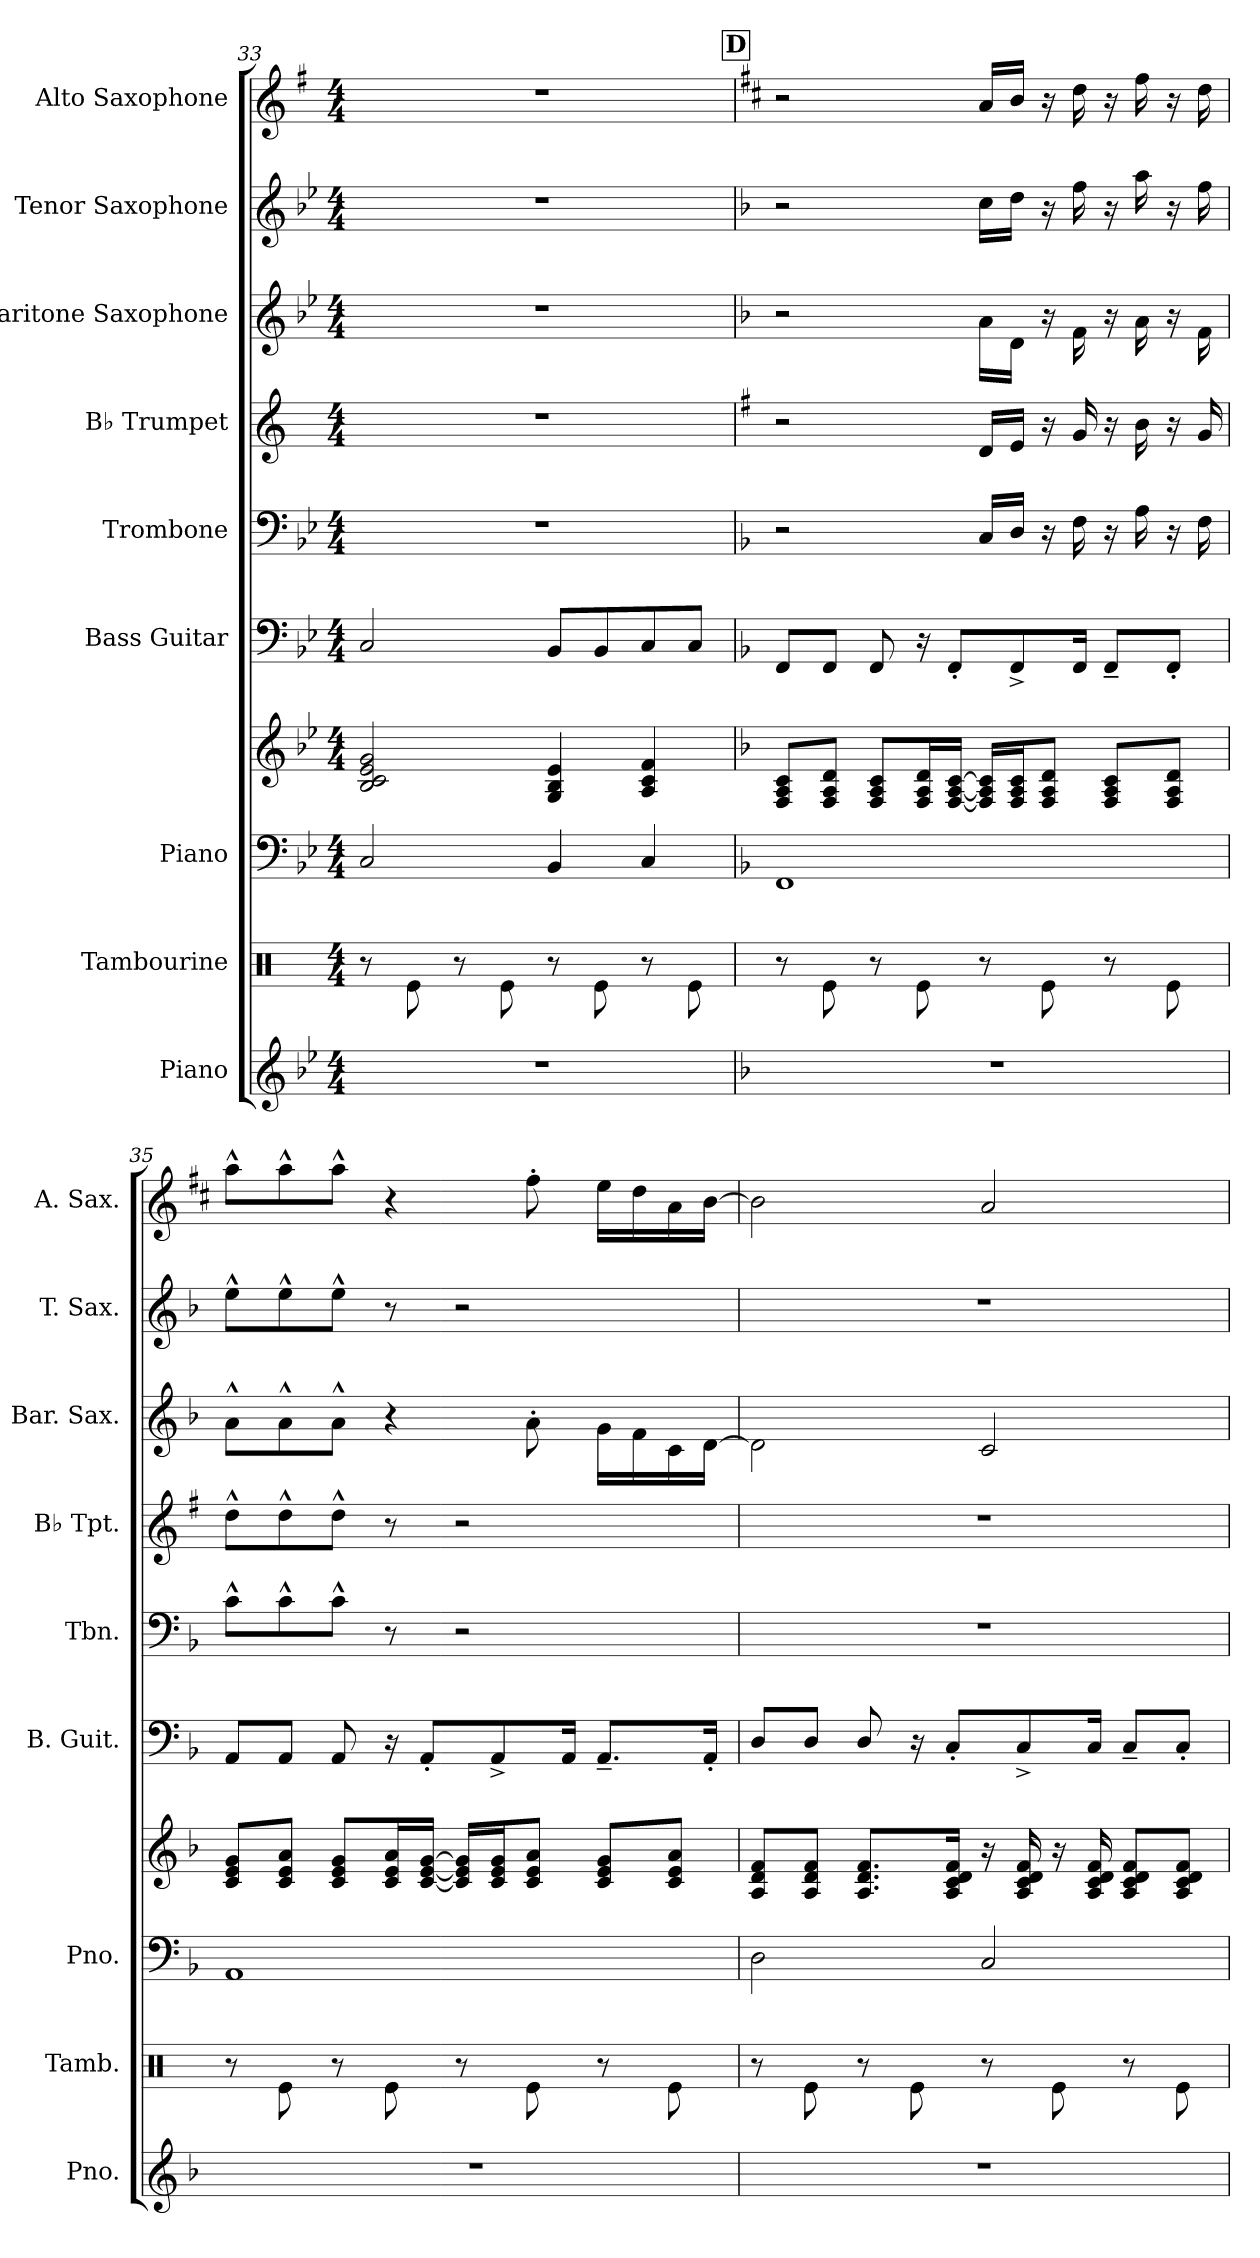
**kern	**kern	**kern	**kern	**kern	**kern	**kern	**kern	**kern	**kern
*part9	*part8	*part7	*part7	*part6	*part5	*part4	*part3	*part2	*part1
*staff10	*staff9	*staff8	*staff7	*staff6	*staff5	*staff4	*staff3	*staff2	*staff1
*I"Piano	*I"Tambourine	*I"Piano	*	*I"Bass Guitar	*I"Trombone	*I"B♭ Trumpet	*I"Baritone Saxophone	*I"Tenor Saxophone	*I"Alto Saxophone
*I'Pno.	*I'Tamb.	*I'Pno.	*	*I'B. Guit.	*I'Tbn.	*I'B♭ Tpt.	*I'Bar. Sax.	*I'T. Sax.	*I'A. Sax.
*clefG2	*clefX	*clefF4	*clefG2	*clefF4	*clefF4	*clefG2	*clefG2	*clefG2	*clefG2
*	*	*	*	*ITrd7c12	*	*ITrd1c2	*ITrd12c21	*ITrd8c14	*ITrd5c9
*k[b-e-]	*k[]	*k[b-e-]	*k[b-e-]	*k[b-e-]	*k[b-e-]	*k[b-e-]	*k[b-e-]	*k[b-e-]	*k[b-e-]
*M4/4	*M4/4	*M4/4	*M4/4	*M4/4	*M4/4	*M4/4	*M4/4	*M4/4	*M4/4
=33	=33	=33	=33	=33	=33	=33	=33	=33	=33
1r	8r	2C/	2B-/ 2c/ 2e-/ 2g/	2CC/	1r	1r	1r	1r	1r
.	8Re\	.	.	.	.	.	.	.	.
.	8r	.	.	.	.	.	.	.	.
.	8Re\	.	.	.	.	.	.	.	.
.	8r	4BB-/	4G/ 4B-/ 4e-/	8BBB-/L	.	.	.	.	.
.	8Re\	.	.	8BBB-/	.	.	.	.	.
.	8r	4C/	4A/ 4c/ 4f/	8CC/	.	.	.	.	.
.	8Re\	.	.	8CC/J	.	.	.	.	.
!!LO:REH:place=s1:a:B:fs=14:t=D
=34	=34	=34	=34	=34	=34	=34	=34	=34	=34
*k[b-]	*	*k[b-]	*k[b-]	*k[b-]	*k[b-]	*k[b-]	*k[b-]	*k[b-]	*k[b-]
1r	8r	1FF	8F/ 8A/ 8c/L	8FFF/L	2r	2r	2r	2r	2r
.	8Re\	.	8F/ 8A/ 8d/J	8FFF/J	.	.	.	.	.
.	8r	.	8F/ 8A/ 8c/L	8FFF/	.	.	.	.	.
.	8Re\	.	16F/ 16A/ 16d/L	16r	.	.	.	.	.
.	.	.	[16F/ [16A/ [16c/JJ	8FFF'/L	.	.	.	.	.
.	8r	.	16F/] 16A/] 16c/]LL	.	16C/LL	16c/LL	16A\LL	16c\LL	16c/LL
.	.	.	16F/ 16A/ 16c/J	8FFF^/	16D/JJ	16d/JJ	16D\JJ	16d\JJ	16d/JJ
.	8Re\	.	8F/ 8A/ 8d/J	.	16r	16r	16r	16r	16r
.	.	.	.	16FFF/Jk	16F\	16f/	16F\	16f\	16f\
.	8r	.	8F/ 8A/ 8c/L	8FFF~/L	16r	16r	16r	16r	16r
.	.	.	.	.	16A\	16a\	16A\	16a\	16a\
.	8Re\	.	8F/ 8A/ 8d/J	8FFF'/J	16r	16r	16r	16r	16r
.	.	.	.	.	16F\	16f/	16F\	16f\	16f\
!!LO:PB:g=z
=35	=35	=35	=35	=35	=35	=35	=35	=35	=35
1r	8r	1AA	8c/ 8e/ 8g/L	8AAA/L	8c^^\L	8cc^^\L	8A^^\L	8e^^\L	8cc^^\L
.	8Re\	.	8c/ 8e/ 8a/J	8AAA/J	8c^^\	8cc^^\	8A^^\	8e^^\	8cc^^\
.	8r	.	8c/ 8e/ 8g/L	8AAA/	8c^^\J	8cc^^\J	8A^^\J	8e^^\J	8cc^^\J
.	8Re\	.	16c/ 16e/ 16a/L	16r	8r	8r	4r	8r	4r
.	.	.	[16c/ [16e/ [16g/JJ	8AAA'/L	.	.	.	.	.
.	8r	.	16c/] 16e/] 16g/]LL	.	2r	2r	.	2r	.
.	.	.	16c/ 16e/ 16g/J	8AAA^/	.	.	.	.	.
.	8Re\	.	8c/ 8e/ 8a/J	.	.	.	8A'\	.	8a'\
.	.	.	.	16AAA/Jk	.	.	.	.	.
.	8r	.	8c/ 8e/ 8g/L	8.AAA~/L	.	.	16G\LL	.	16g\LL
.	.	.	.	.	.	.	16F\	.	16f\
.	8Re\	.	8c/ 8e/ 8a/J	.	.	.	16C\	.	16c\
.	.	.	.	16AAA'/Jk	.	.	[16D\JJ	.	[16d\JJ
=36	=36	=36	=36	=36	=36	=36	=36	=36	=36
1r	8r	2D\	8A/ 8d/ 8f/L	8DD/L	1r	1r	2D\]	1r	2d\]
.	8Re\	.	8A/ 8d/ 8f/J	8DD/J	.	.	.	.	.
.	8r	.	8.A/ 8.d/ 8.f/L	8DD/	.	.	.	.	.
.	8Re\	.	.	16r	.	.	.	.	.
.	.	.	16A/ 16c/ 16d/ 16f/Jk	8CC'/L	.	.	.	.	.
.	8r	2C/	16r	.	.	.	2C/	.	2c/
.	.	.	16A/ 16c/ 16d/ 16f/	8CC^/	.	.	.	.	.
.	8Re\	.	16r	.	.	.	.	.	.
.	.	.	16A/ 16c/ 16d/ 16f/	16CC/Jk	.	.	.	.	.
.	8r	.	8A/ 8c/ 8d/ 8f/L	8CC~/L	.	.	.	.	.
.	8Re\	.	8A/ 8c/ 8d/ 8f/J	8CC'/J	.	.	.	.	.
=	=	=	=	=	=	=	=	=	=
*-	*-	*-	*-	*-	*-	*-	*-	*-	*-
